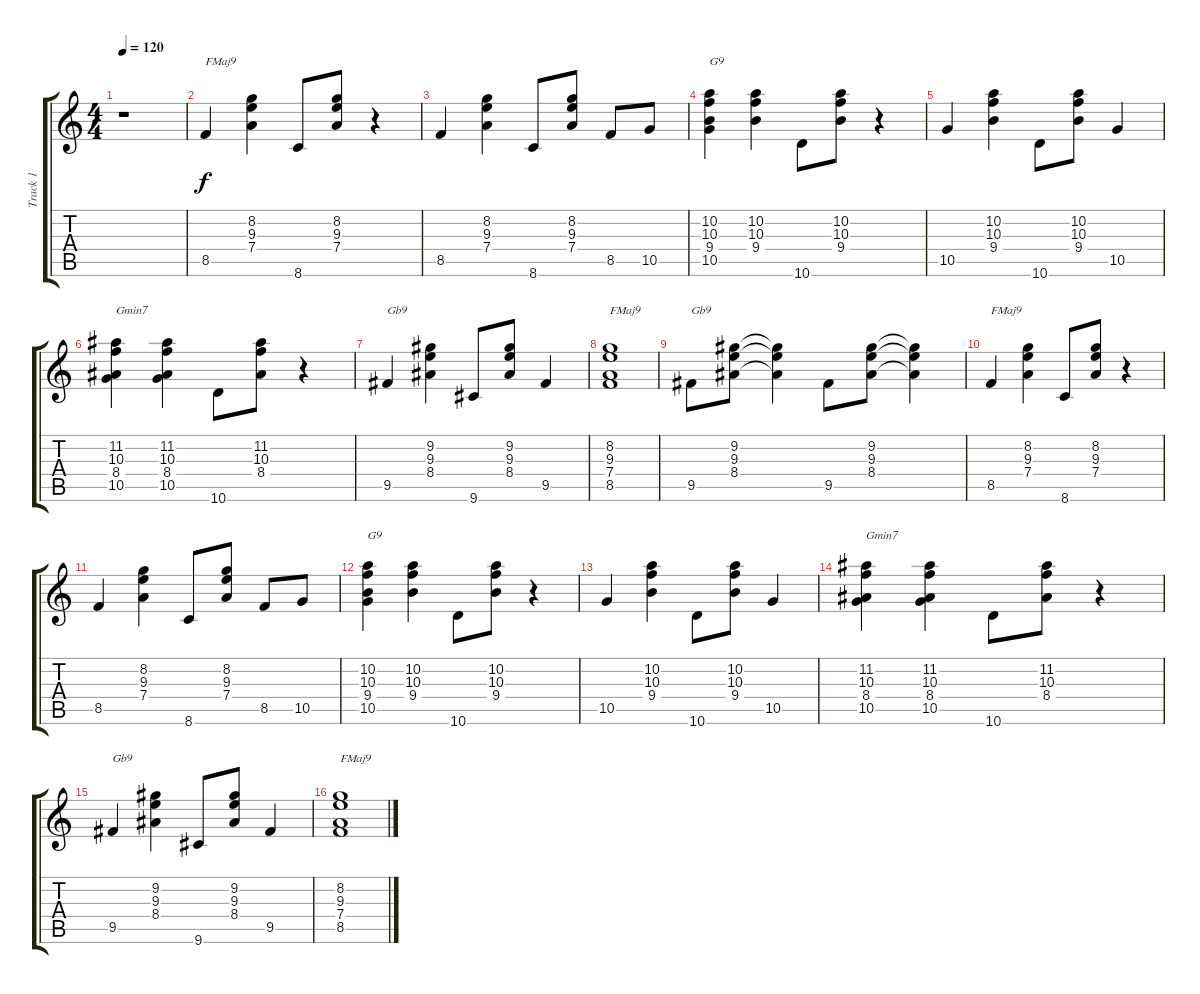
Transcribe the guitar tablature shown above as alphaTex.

\track ("Track 1" "Track 1") {instrument acousticguitarnylon}
\staff {score tabs}
\tuning (E4 B3 G3 D3 A2 E2) {hide}
\ts (4 4)
\tempo 120
\clef g2
\ks c
r.1{dy f instrument acousticguitarnylon} |
8.5.4{txt "FMaj9"} (8.2 9.3 7.4).4 8.6.8 (8.2 9.3 7.4).8 r.4 |
8.5.4 (8.2 9.3 7.4).4 8.6.8 (8.2 9.3 7.4).8 8.5.8 10.5.8 |
(10.2 10.3 9.4 10.5).4{txt "G9"} (10.2 10.3 9.4).4 10.6.8 (10.2 10.3 9.4).8 r.4 |
10.5.4 (10.2 10.3 9.4).4 10.6.8 (10.2 10.3 9.4).8 10.5.4 |
(11.2 10.3 8.4 10.5).4{txt "Gmin7"} (11.2 10.3 8.4 10.5).4 10.6.8 (11.2 10.3 8.4).8 r.4 |
9.5.4{txt "Gb9"} (9.2 9.3 8.4).4 9.6.8 (9.2 9.3 8.4).8 9.5.4 |
(8.2 9.3 7.4 8.5).1{txt "FMaj9"} |
9.5.8{txt "Gb9"} (9.2 9.3 8.4).8 (9.2{t} 9.3{t} 8.4{t}).4 9.5.8 (9.2 9.3 8.4).8 (9.2{t} 9.3{t} 8.4{t}).4 |
8.5.4{txt "FMaj9"} (8.2 9.3 7.4).4 8.6.8 (8.2 9.3 7.4).8 r.4 |
8.5.4 (8.2 9.3 7.4).4 8.6.8 (8.2 9.3 7.4).8 8.5.8 10.5.8 |
(10.2 10.3 9.4 10.5).4{txt "G9"} (10.2 10.3 9.4).4 10.6.8 (10.2 10.3 9.4).8 r.4 |
10.5.4 (10.2 10.3 9.4).4 10.6.8 (10.2 10.3 9.4).8 10.5.4 |
(11.2 10.3 8.4 10.5).4{txt "Gmin7"} (11.2 10.3 8.4 10.5).4 10.6.8 (11.2 10.3 8.4).8 r.4 |
9.5.4{txt "Gb9"} (9.2 9.3 8.4).4 9.6.8 (9.2 9.3 8.4).8 9.5.4 |
(8.2 9.3 7.4 8.5).1{txt "FMaj9"}
